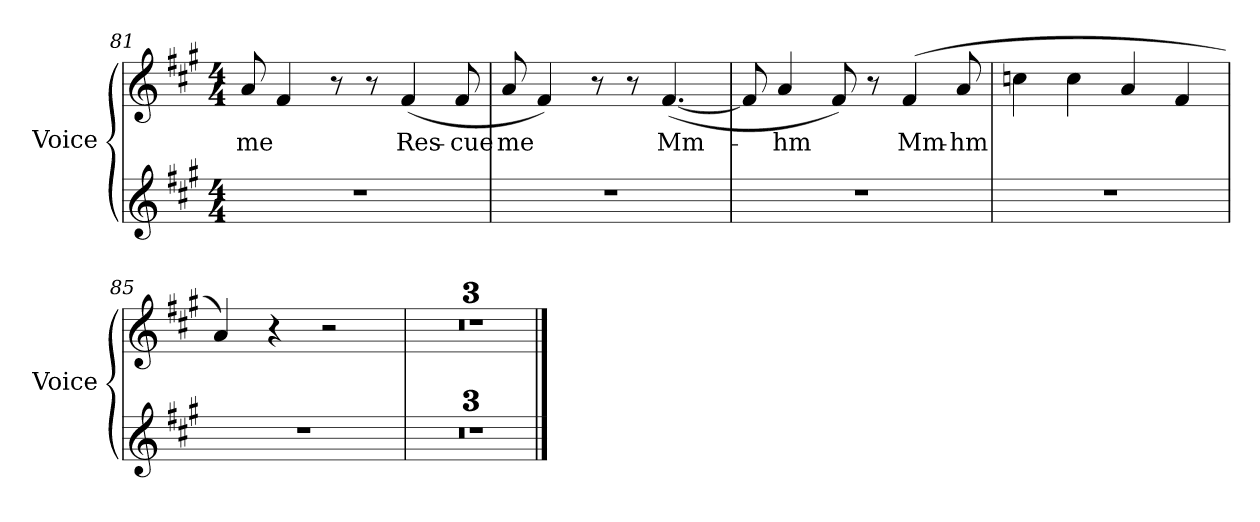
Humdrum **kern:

**kern	**kern	**text
*part2	*part1	*part1
*staff2	*staff1	*staff1
*I"Voice	*I"Voice	*
*I'Voice	*I'Voice	*
*clefG2	*clefG2	*
*k[f#c#g#]	*k[f#c#g#]	*
*A:	*A:	*
*M4/4	*M4/4	*
=81	=81	=81
!	!	!LO:LY:b:color=#000000
1r	8ai/	me
.	4f#i/	.
.	8r	.
.	8r	.
!	!	!LO:LY:b:color=#000000
.	(4f#i/	Res-
!	!	!LO:LY:b:color=#000000
.	8f#i/	-cue
!!LO:LB:g=z
=82	=82	=82
!	!	!LO:LY:b:color=#000000
1r	8ai/	me
.	4f#i/)	.
.	8r	.
.	8r	.
!	!	!LO:LY:b:color=#000000
.	([4.f#i/	Mm-
=83	=83	=83
1r	8f#i/]	.
!	!	!LO:LY:b:color=#000000
.	4ai/	-hm
.	8f#i/)	.
.	8r	.
!	!	!LO:LY:b:color=#000000
.	(4f#i/	Mm-
!	!	!LO:LY:b:color=#000000
.	8ai/	-hm
=84	=84	=84
1r	4ccni\	.
.	4cci\	.
.	4ai/	.
.	4f#i/	.
!!LO:LB:g=z
=85	=85	=85
1r	4ai/)	.
.	4r	.
.	2r	.
=86	=86	=86
1r	1r	.
=87	=87	=87
1r	1r	.
=88	=88	=88
1r	1r	.
==	==	==
*-	*-	*-
